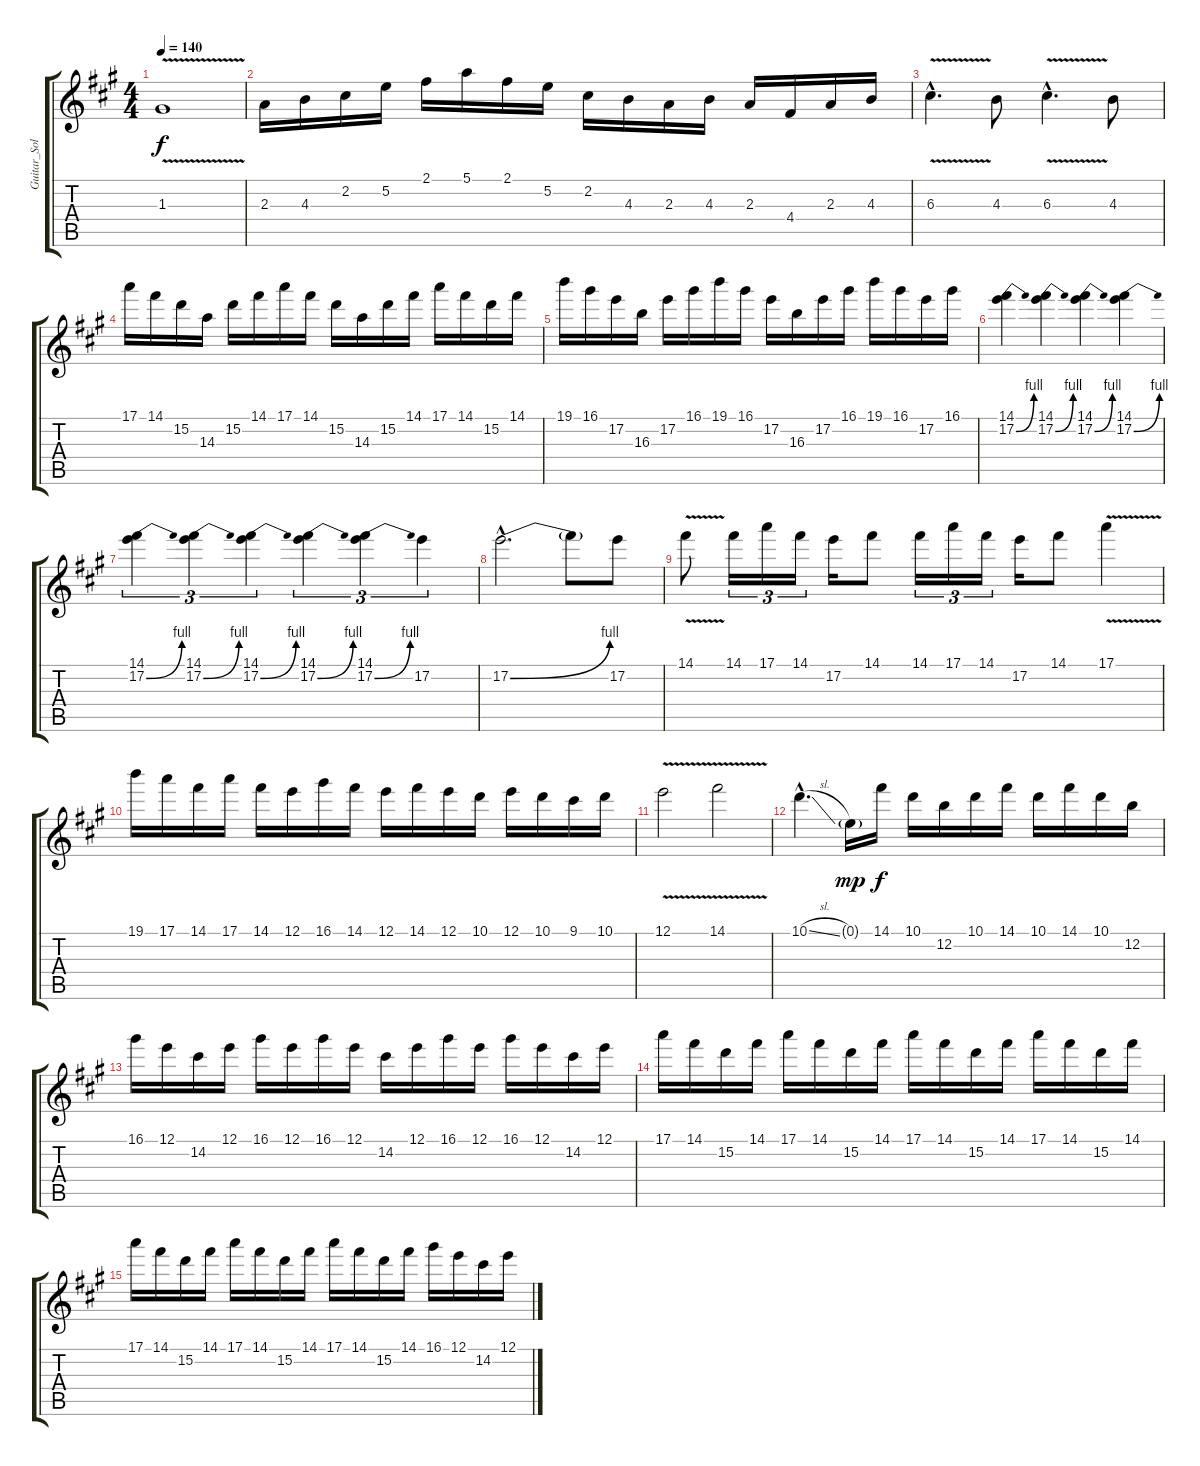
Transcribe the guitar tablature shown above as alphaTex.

\track ("Guitar_Solos" "Guitar_Sol") {instrument overdrivenguitar}
\staff {score tabs}
\tuning (E4 B3 G3 D3 A2 E2) {hide}
\ts (4 4)
\tempo 140
\clef g2
\ks a
1.3{v}.1{dy f} |
2.3.16 4.3.16 2.2.16 5.2.16 2.1.16 5.1.16 2.1.16 5.2.16 2.2.16 4.3.16 2.3.16 4.3.16 2.3.16 4.4.16 2.3.16 4.3.16 |
6.3{v hac}.4{d} 4.3.8 6.3{v hac}.4{d} 4.3.8 |
17.1.16 14.1.16 15.2.16 14.3.16 15.2.16 14.1.16 17.1.16 14.1.16 15.2.16 14.3.16 15.2.16 14.1.16 17.1.16 14.1.16 15.2.16 14.1.16 |
19.1.16 16.1.16 17.2.16 16.3.16 17.2.16 16.1.16 19.1.16 16.1.16 17.2.16 16.3.16 17.2.16 16.1.16 19.1.16 16.1.16 17.2.16 16.1.16 |
(14.1 17.2{be (bend 0 0 60 4)}).4 (14.1 17.2{be (bend 0 0 60 4)}).4 (14.1 17.2{be (bend 0 0 60 4)}).4 (14.1 17.2{be (bend 0 0 60 4)}).4 |
(14.1 17.2{be (bend 0 0 60 4)}).4{tu (3 2)} (14.1 17.2{be (bend 0 0 60 4)}).4{tu (3 2)} (14.1 17.2{be (bend 0 0 60 4)}).4{tu (3 2)} (14.1 17.2{be (bend 0 0 60 4)}).4{tu (3 2)} (14.1 17.2{be (bend 0 0 60 4)}).4{tu (3 2)} 17.2.4{tu (3 2)} |
17.2{be (bend 0 0 60 4) hac}.2{d volume 8} 17.2{t}.8 17.2.8 |
14.1{v}.8 14.1.16{tu (3 2)} 17.1.16{tu (3 2)} 14.1.16{tu (3 2)} 17.2.16 14.1.8 14.1.16{tu (3 2)} 17.1.16{tu (3 2)} 14.1.16{tu (3 2)} 17.2.16 14.1.8 17.1{v}.4 |
19.1.16 17.1.16 14.1.16 17.1.16 14.1.16 12.1.16 16.1.16 14.1.16 12.1.16 14.1.16 12.1.16 10.1.16 12.1.16 10.1.16 9.1.16 10.1.16 |
12.1{v}.2 14.1{v}.2 |
10.1{sl hac}.4{d volume 0} 0.1{g}.16{dy mp} 14.1.16{dy f} 10.1.16 12.2.16 10.1.16 14.1.16 10.1.16 14.1.16 10.1.16 12.2.16 |
16.1.16 12.1.16 14.2.16 12.1.16 16.1.16 12.1.16 16.1.16 12.1.16 14.2.16 12.1.16 16.1.16 12.1.16 16.1.16 12.1.16 14.2.16 12.1.16 |
17.1.16 14.1.16 15.2.16 14.1.16 17.1.16 14.1.16 15.2.16 14.1.16 17.1.16 14.1.16 15.2.16 14.1.16 17.1.16 14.1.16 15.2.16 14.1.16 |
17.1.16 14.1.16 15.2.16 14.1.16 17.1.16 14.1.16 15.2.16 14.1.16 17.1.16 14.1.16 15.2.16 14.1.16 16.1.16 12.1.16 14.2.16 12.1.16
